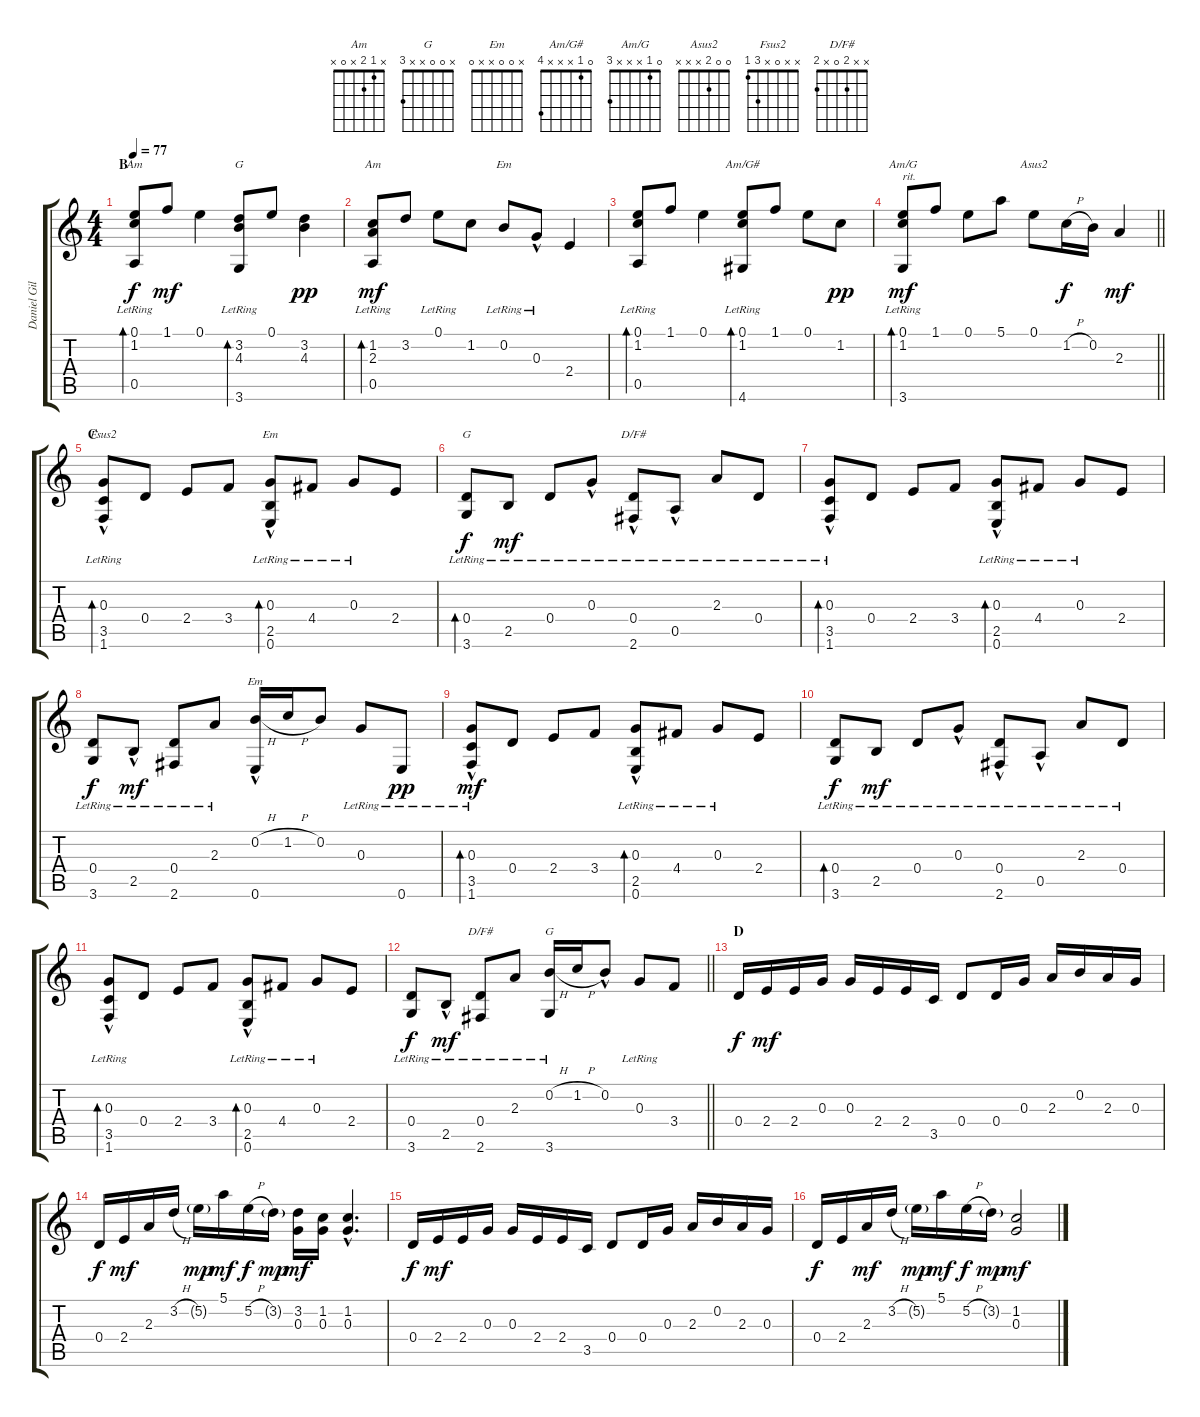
\track ("Daniel Gildenlöw - guitar" "Daniel Gil") {instrument acousticguitarsteel}
\staff {score tabs}
\tuning (E4 B3 G3 D3 A2 E2) {hide}
\chord ("Am" 0 1 x x 0 x)
\chord ("G" x 3 4 x x 3) {barre 3}
\chord ("Am" x 1 2 x 0 x)
\chord ("Em" x 0 0 2 x x)
\chord ("Am/G#" 0 1 x x x 4)
\chord ("Am/G" 0 1 x x x 3)
\chord ("Asus2" 0 0 2 x x x)
\chord ("Fsus2" x x 0 x 3 1)
\chord ("Em" x x 0 x 2 0)
\chord ("G" x x x 0 2 3)
\chord ("D/F#" x x x 0 0 2)
\chord ("Em" x 0 0 x x 0)
\chord ("D/F#" x x 2 0 x 2)
\chord ("G" x 0 0 x x 3)
\ts (4 4)
\section ("" "B")
\tempo 77
\clef g2
\ks c
(0.1 1.2{lr} 0.5{lr}).8{bd 480 ch "Am" dy f} 1.1.8{dy mf} 0.1.4 (3.2{lr} 4.3{lr} 3.6{lr}).8{bd 480 ch "G"} 0.1.8 (3.2 4.3).4{dy pp} |
(1.2 2.3{lr} 0.5{lr}).8{bd 480 ch "Am" dy mf} 3.2.8 0.1{lr}.8 1.2.8 0.2{lr}.8{ch "Em"} 0.3{hac lr}.8 2.4.4 |
(0.1 1.2{lr} 0.5{lr}).8{bd 480} 1.1.8 0.1.4 (0.1 1.2{lr} 4.6{lr}).8{bd 480 ch "Am/G#"} 1.1.8 0.1.8 1.2.8{dy pp} |
\barLineRight lightlight
(0.1 1.2{lr} 3.6{lr}).8{bd 480 ch "Am/G" txt "rit." dy mf} 1.1.8 0.1.8 5.1.8 0.1.8{ch "Asus2"} 1.2{h}.16{dy f} 0.2.16 2.3.4{dy mf} |
\section ("" "C")
(0.3{hac lr} 3.5{lr} 1.6{lr}).8{bd 480 ch "Fsus2"} 0.4.8 2.4.8 3.4.8 (0.3{hac lr} 2.5{lr} 0.6{lr}).8{bd 480 ch "Em"} 4.4{lr}.8 0.3{lr}.8 2.4.8 |
(0.4{lr} 3.6{lr}).8{bd 480 ch "G" dy f} 2.5{lr}.8{dy mf} 0.4{lr}.8 0.3{hac lr}.8 (0.4{hac lr} 2.6{lr}).8{ch "D/F#"} 0.5{hac lr}.8 2.3{lr}.8 0.4{lr}.8 |
(0.3{hac lr} 3.5{lr} 1.6{lr}).8{bd 480} 0.4.8 2.4.8 3.4.8 (0.3{hac lr} 2.5{lr} 0.6{lr}).8{bd 480} 4.4{lr}.8 0.3{lr}.8 2.4.8 |
(0.4{lr} 3.6{lr}).8{dy f} 2.5{hac lr}.8{dy mf} (0.4{lr} 2.6{lr}).8 2.3{lr}.8 (0.2{h} 0.6{hac}).16{ch "Em"} 1.2{h}.16 0.2.8 0.3{lr}.8 0.6{lr}.8{dy pp} |
(0.3{hac lr} 3.5{lr} 1.6{lr}).8{bd 480 dy mf} 0.4.8 2.4.8 3.4.8 (0.3{hac lr} 2.5{lr} 0.6{lr}).8{bd 480} 4.4{lr}.8 0.3{lr}.8 2.4.8 |
(0.4{lr} 3.6{lr}).8{bd 480 dy f} 2.5{lr}.8{dy mf} 0.4{lr}.8 0.3{hac lr}.8 (0.4{hac lr} 2.6{lr}).8 0.5{hac lr}.8 2.3{lr}.8 0.4{lr}.8 |
(0.3{hac lr} 3.5{lr} 1.6{lr}).8{bd 480} 0.4.8 2.4.8 3.4.8 (0.3{hac lr} 2.5{lr} 0.6{lr}).8{bd 480} 4.4{lr}.8 0.3{lr}.8 2.4.8 |
\barLineRight lightlight
(0.4{lr} 3.6{lr}).8{dy f} 2.5{hac lr}.8{dy mf} (0.4{lr} 2.6{lr}).8{ch "D/F#"} 2.3{lr}.8 (0.2{h} 3.6{lr}).16{ch "G"} 1.2{h}.16 0.2{hac}.8 0.3{lr}.8 3.4.8 |
\section ("" "D")
0.4.16{dy f} 2.4.16{dy mf} 2.4.16 0.3.16 0.3.16 2.4.16 2.4.16 3.5.16 0.4.8 0.4.16 0.3.16 2.3.16 0.2.16 2.3.16 0.3.16 |
0.4.16{dy f} 2.4.16{dy mf} 2.3.16 3.2{h}.16 5.2{g}.16{dy mp} 5.1.16{dy mf} 5.2{h}.16{dy f} 3.2{g}.16{dy mp} (3.2 0.3).16{dy mf} (1.2 0.3).16 (1.2{hac} 0.3{hac}).4{d} |
0.4.16{dy f} 2.4.16{dy mf} 2.4.16 0.3.16 0.3.16 2.4.16 2.4.16 3.5.16 0.4.8 0.4.16 0.3.16 2.3.16 0.2.16 2.3.16 0.3.16 |
0.4.16{dy f} 2.4.16 2.3.16{dy mf} 3.2{h}.16 5.2{g}.16{dy mp} 5.1.16{dy mf} 5.2{h}.16{dy f} 3.2{g}.16{dy mp} (1.2 0.3).2{dy mf}
